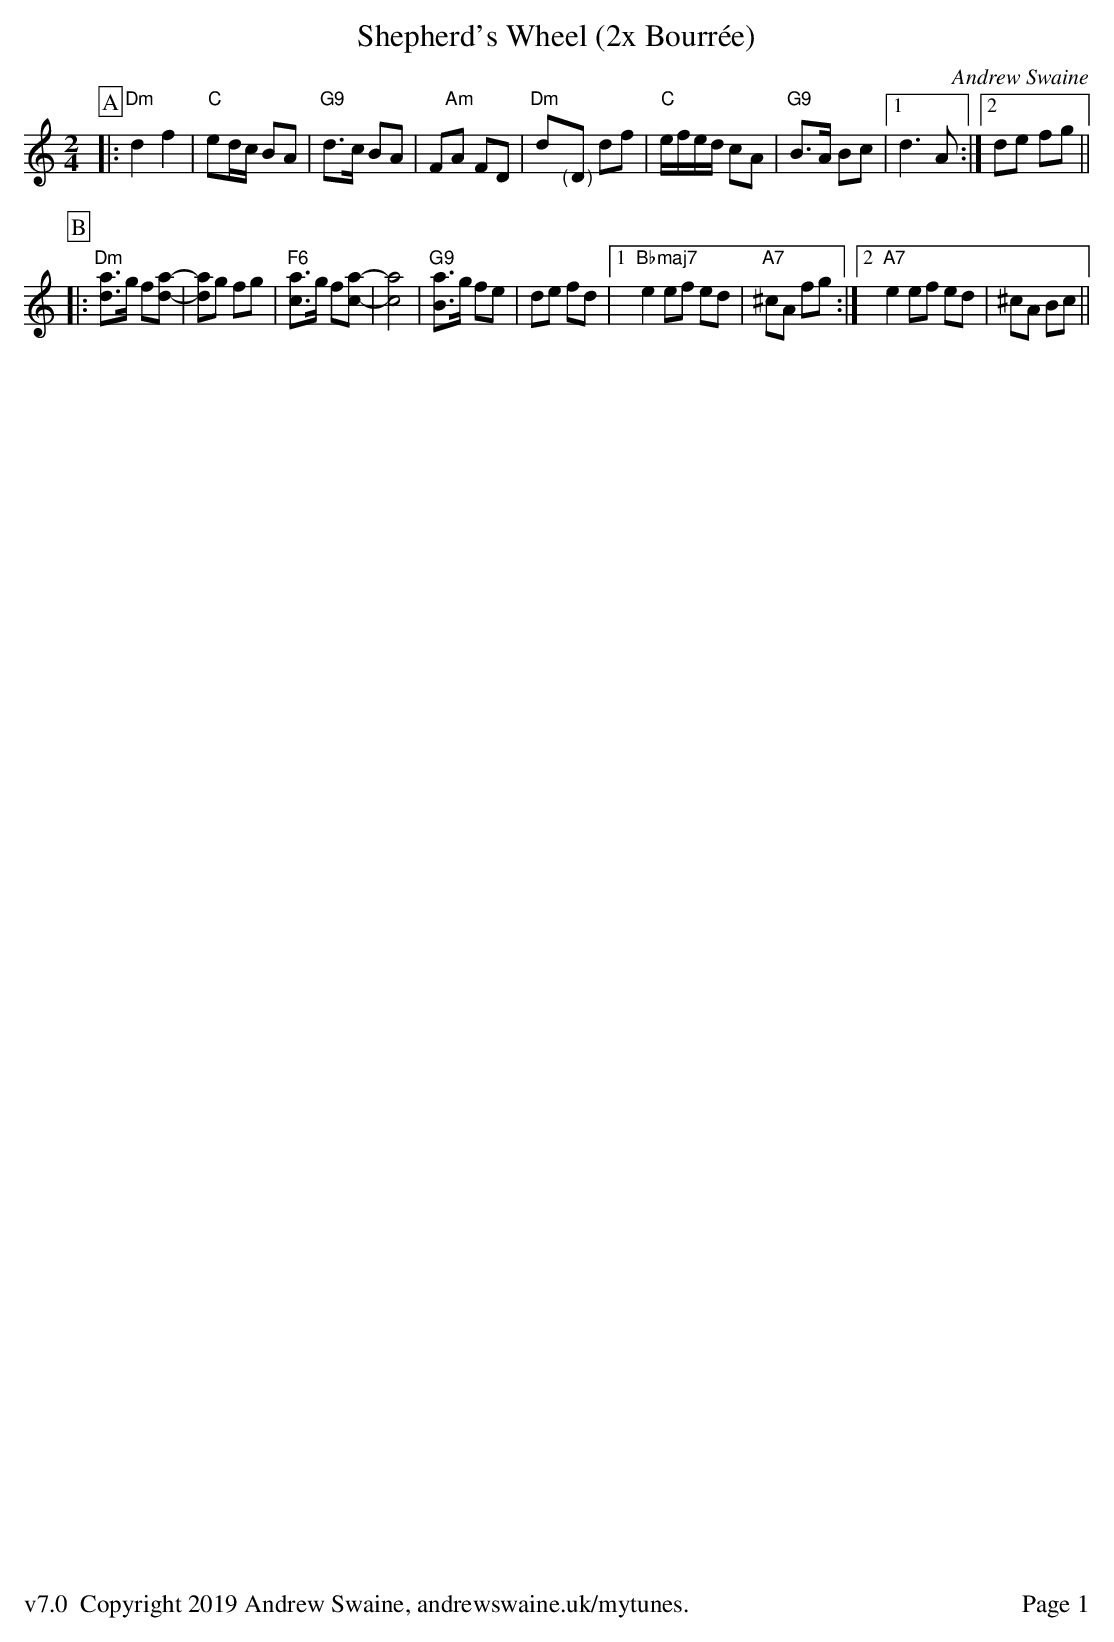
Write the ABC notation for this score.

X:1
T:Shepherd's Wheel (2x Bourr\'ee)
C:Andrew Swaine
M:2/4
L:1/8
K:Ddor
P:A
|:"Dm"d2f2|"C"ed/c/ BA|"G9"d>c BA|F"Am"A FD|"Dm"d"<("">)"D df|\
"C"e/f/e/d/ cA|"G9"B>A Bc|1d3 A:|2de fg||
P:B
|:"Dm"[da]>g f[d-a-]|[da]g fg|"F6"[ca]>g f[c-a-]|[c4a4]|\
"G9"[Ba]>g fe|de fd|1"Bbmaj7"e2ef ed|"A7"^cA fg:|2"A7"e2ef ed|^cA Bc||
